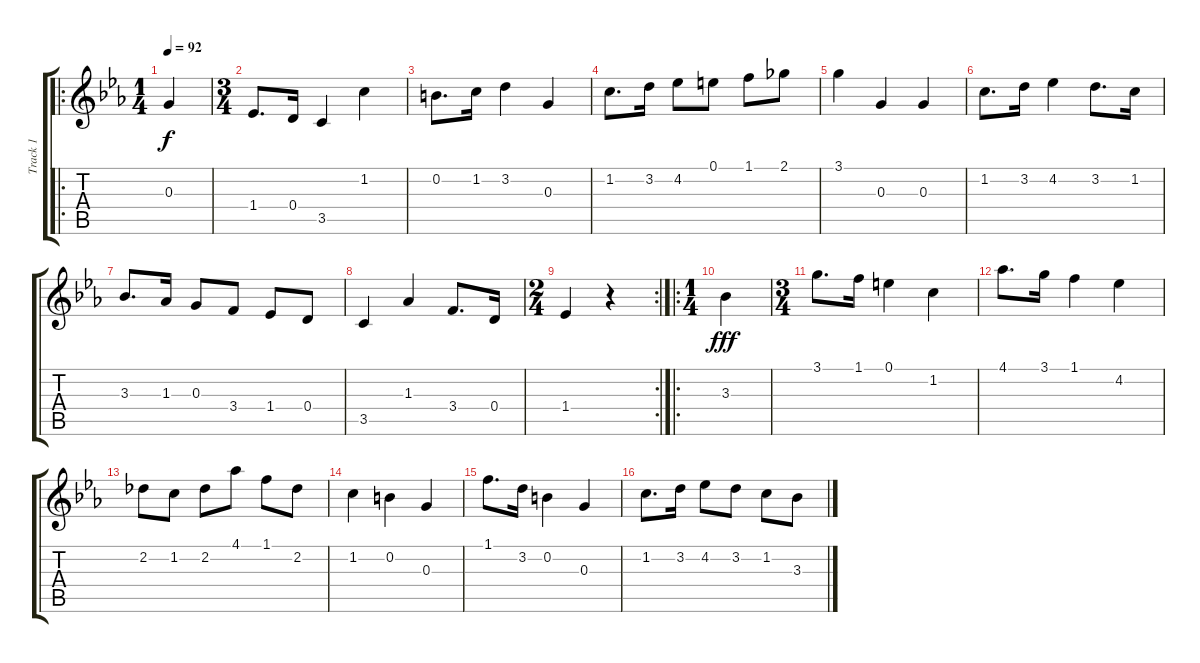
\track ("Track 1" "Track 1") {instrument acousticguitarnylon}
\staff {score tabs}
\tuning (E4 B3 G3 D3 A2 E2) {hide}
\ro
\ts (1 4)
\tempo 92
\clef g2
\ks cminor
0.3.4{dy f instrument acousticguitarnylon} |
\ts (3 4)
1.4.8{d} 0.4.16 3.5.4 1.2.4 |
0.2.8{d} 1.2.16 3.2.4 0.3.4 |
1.2.8{d} 3.2.16 4.2.8 0.1.8 1.1.8 2.1.8 |
3.1.4 0.3.4 0.3.4 |
1.2.8{d} 3.2.16 4.2.4 3.2.8{d} 1.2.16 |
3.3.8{d} 1.3.16 0.3.8 3.4.8 1.4.8 0.4.8 |
3.5.4 1.3.4 3.4.8{d} 0.4.16 |
\rc 2
\ts (2 4)
1.4.4 r.4 |
\ro
\ts (1 4)
\ks eb
3.3.4{dy fff} |
\ts (3 4)
3.1.8{d} 1.1.16 0.1.4 1.2.4 |
4.1.8{d} 3.1.16 1.1.4 4.2.4 |
2.2.8 1.2.8 2.2.8 4.1.8 1.1.8 2.2.8 |
1.2.4 0.2.4 0.3.4 |
1.1.8{d} 3.2.16 0.2.4 0.3.4 |
1.2.8{d} 3.2.16 4.2.8 3.2.8 1.2.8 3.3.8
